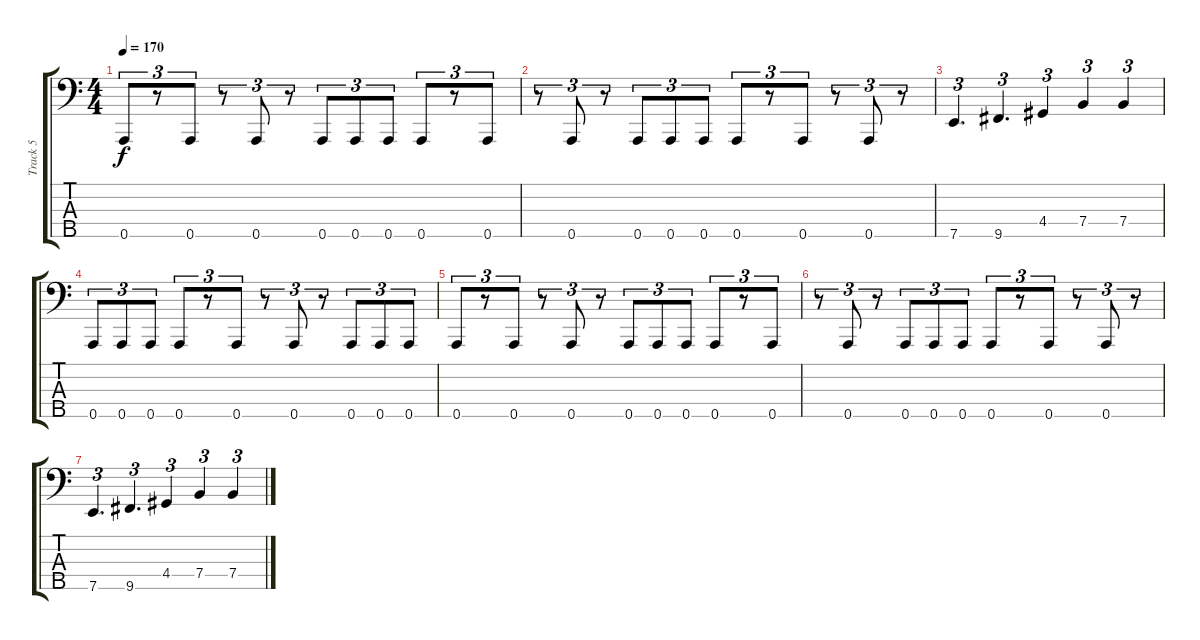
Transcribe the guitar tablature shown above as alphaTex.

\track ("Track 5" "Track 5") {instrument electricbasspick}
\staff {score tabs}
\tuning (F2 D2 A1 E1 A0) {hide}
\ts (4 4)
\tempo 170
\clef f4
\ks c
0.5.8{tu (3 2) dy f} r.8{tu (3 2)} 0.5.8{tu (3 2)} r.8{tu (3 2)} 0.5.8{tu (3 2)} r.8{tu (3 2)} 0.5.8{tu (3 2)} 0.5.8{tu (3 2)} 0.5.8{tu (3 2)} 0.5.8{tu (3 2)} r.8{tu (3 2)} 0.5.8{tu (3 2)} |
r.8{tu (3 2)} 0.5.8{tu (3 2)} r.8{tu (3 2)} 0.5.8{tu (3 2)} 0.5.8{tu (3 2)} 0.5.8{tu (3 2)} 0.5.8{tu (3 2)} r.8{tu (3 2)} 0.5.8{tu (3 2)} r.8{tu (3 2)} 0.5.8{tu (3 2)} r.8{tu (3 2)} |
7.5.4{d tu (3 2)} 9.5.4{d tu (3 2)} 4.4.4{tu (3 2)} 7.4.4{tu (3 2)} 7.4.4{tu (3 2)} |
0.5.8{tu (3 2)} 0.5.8{tu (3 2)} 0.5.8{tu (3 2)} 0.5.8{tu (3 2)} r.8{tu (3 2)} 0.5.8{tu (3 2)} r.8{tu (3 2)} 0.5.8{tu (3 2)} r.8{tu (3 2)} 0.5.8{tu (3 2)} 0.5.8{tu (3 2)} 0.5.8{tu (3 2)} |
0.5.8{tu (3 2)} r.8{tu (3 2)} 0.5.8{tu (3 2)} r.8{tu (3 2)} 0.5.8{tu (3 2)} r.8{tu (3 2)} 0.5.8{tu (3 2)} 0.5.8{tu (3 2)} 0.5.8{tu (3 2)} 0.5.8{tu (3 2)} r.8{tu (3 2)} 0.5.8{tu (3 2)} |
r.8{tu (3 2)} 0.5.8{tu (3 2)} r.8{tu (3 2)} 0.5.8{tu (3 2)} 0.5.8{tu (3 2)} 0.5.8{tu (3 2)} 0.5.8{tu (3 2)} r.8{tu (3 2)} 0.5.8{tu (3 2)} r.8{tu (3 2)} 0.5.8{tu (3 2)} r.8{tu (3 2)} |
7.5.4{d tu (3 2)} 9.5.4{d tu (3 2)} 4.4.4{tu (3 2)} 7.4.4{tu (3 2)} 7.4.4{tu (3 2)}
